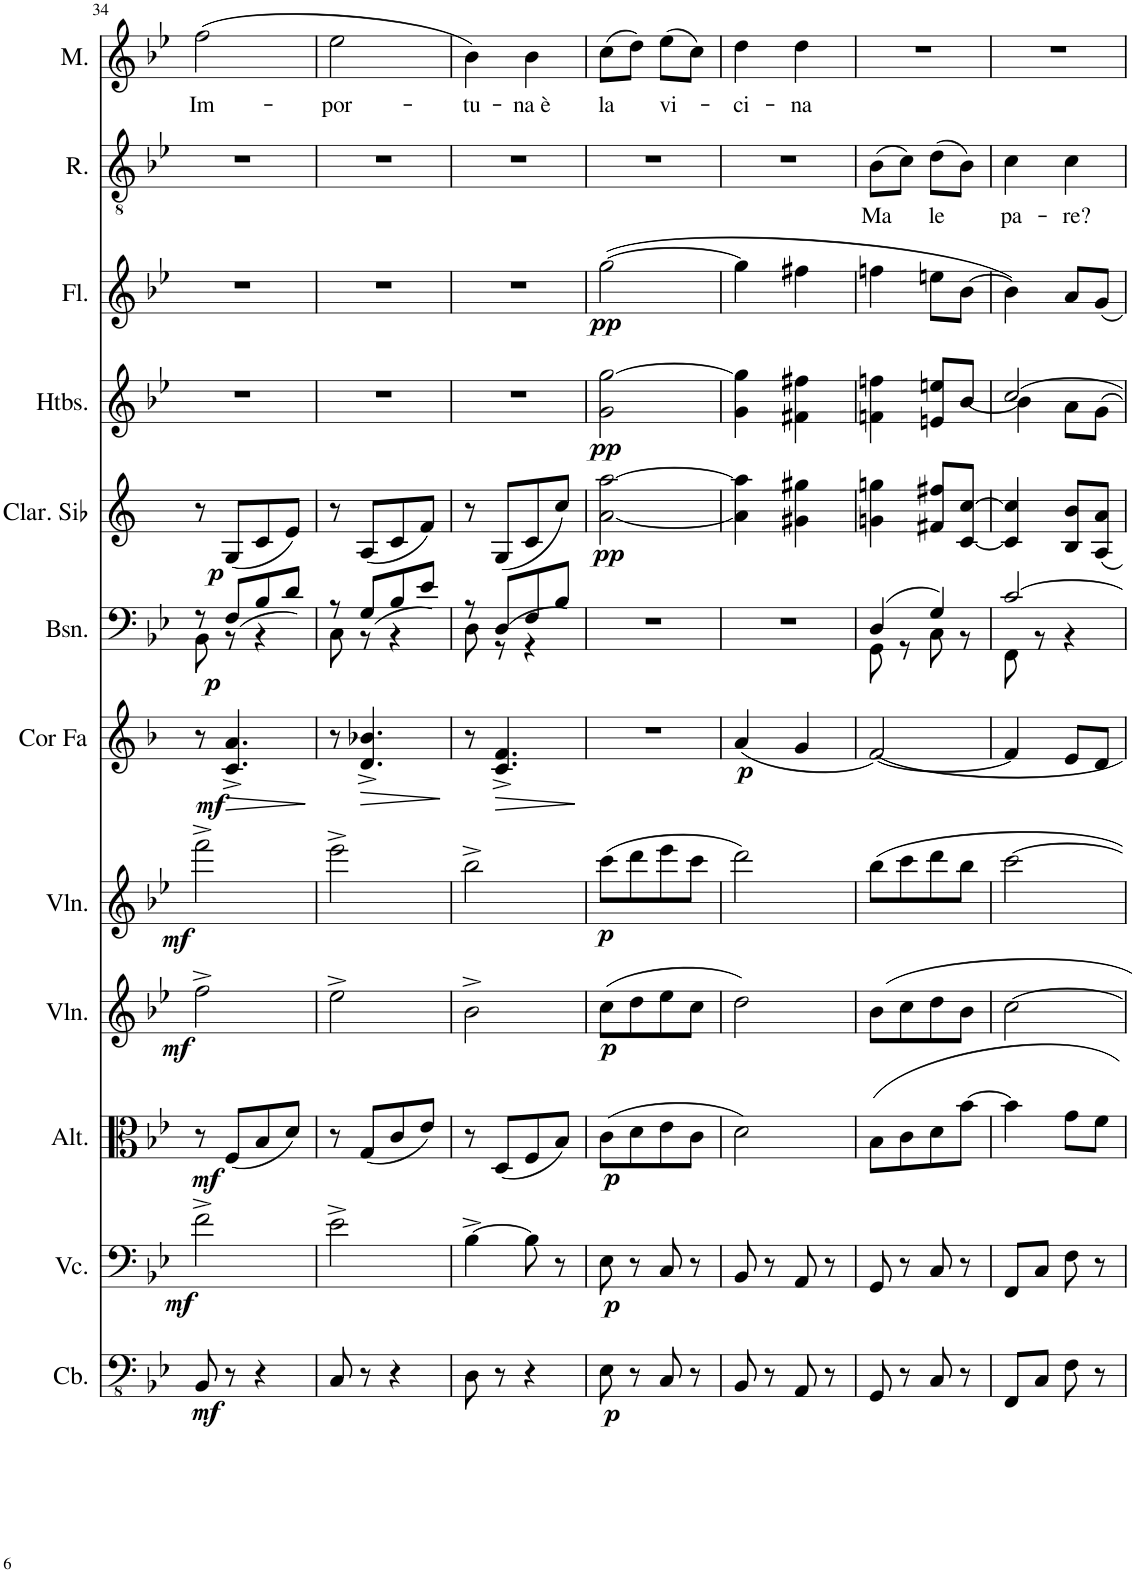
**kern	**dynam	**kern	**dynam	**kern	**dynam	**kern	**dynam	**kern	**dynam	**kern	**dynam	**kern	**dynam	**kern	**dynam	**kern	**dynam	**kern	**dynam	**kern	**text	**kern	**text
*part12	*part12	*part11	*part11	*part10	*part10	*part9	*part9	*part8	*part8	*part7	*part7	*part6	*part6	*part5	*part5	*part4	*part4	*part3	*part3	*part2	*part2	*part1	*part1
*staff12	*staff12	*staff11	*staff11	*staff10	*staff10	*staff9	*staff9	*staff8	*staff8	*staff7	*staff7	*staff6	*staff6	*staff5	*staff5	*staff4	*staff4	*staff3	*staff3	*staff2	*staff2	*staff1	*staff1
*I"Contrebasse	*	*I"Violoncelle	*	*I"Alto	*	*I"Violon	*	*I"Violon	*	*I"Cor en Fa	*	*I"Basson	*	*I"Clarinette en Sib	*	*I"Hautbois	*	*I"Flûte	*	*I"Rodolfo	*	*I"Mimi	*
*I'Cb.	*	*I'Vc.	*	*I'Alt.	*	*I'Vln.	*	*I'Vln.	*	*I'Cor Fa	*	*I'Bsn.	*	*I'Clar. Sib	*	*I'Htbs.	*	*I'Fl.	*	*I'R.	*	*I'M.	*
!!LO:PB:g=z
*clefFv4	*	*clefF4	*	*clefC3	*	*clefG2	*	*clefG2	*	*clefG2	*	*clefF4	*	*clefG2	*	*clefG2	*	*clefG2	*	*clefGv2	*	*clefG2	*
*Trd7c12	*	*	*	*	*	*	*	*	*	*Trd4c7	*	*	*	*Trd1c2	*	*	*	*	*	*	*	*	*
*k[b-e-]	*	*k[b-e-]	*	*k[b-e-]	*	*k[b-e-]	*	*k[b-e-]	*	*k[b-]	*	*k[b-e-]	*	*k[]	*	*k[b-e-]	*	*k[b-e-]	*	*k[b-e-]	*	*k[b-e-]	*
*M2/4	*	*M2/4	*	*M2/4	*	*M2/4	*	*M2/4	*	*M2/4	*	*M2/4	*	*M2/4	*	*M2/4	*	*M2/4	*	*M2/4	*	*M2/4	*
=34	=34	=34	=34	=34	=34	=34	=34	=34	=34	=34	=34	=34	=34	=34	=34	=34	=34	=34	=34	=34	=34	=34	=34
*	*	*	*	*	*	*	*	*	*	*	*	*^	*	*	*	*	*	*	*	*	*	*	*
!	!LO:DY:b	!	!LO:DY:b	!	!LO:DY:b	!	!LO:DY:b	!	!LO:DY:b	!	!LO:DY:b	!	!	!LO:DY:b	!	!LO:DY:b	!	!	!	!	!	!	!	!LO:LY:b
8BBB-/	mf	2f^\	mf	8r	mf	2ff^\	mf	2fff^\	mf	8r	mf	8r	8BB-\	p	8r	p	2r	.	2r	.	2r	.	(2ff\	Im-
!	!	!	!	!	!	!	!	!	!	!	!LO:HP:b	!	!	!	!	!	!	!	!	!	!	!	!	!
8r	.	.	.	(8F/L	.	.	.	.	.	4.c/^ 4.a/^	>	(8F/L	8r	.	(8G/L	.	.	.	.	.	.	.	.	.
4r	.	.	.	8B-/	.	.	.	.	.	.	.	8B-/	4r	.	8c/	.	.	.	.	.	.	.	.	.
.	.	.	.	8d/J)	.	.	.	.	.	.	.	8d/J)	.	.	8e/J)	.	.	.	.	.	.	.	.	.
*	*	*	*	*	*	*	*	*	*	*	*	*v	*v	*	*	*	*	*	*	*	*	*	*	*
.	.	.	.	.	.	.	.	.	.	.	]	.	.	.	.	.	.	.	.	.	.	.	.
=35	=35	=35	=35	=35	=35	=35	=35	=35	=35	=35	=35	=35	=35	=35	=35	=35	=35	=35	=35	=35	=35	=35	=35
*	*	*	*	*	*	*	*	*	*	*	*	*^	*	*	*	*	*	*	*	*	*	*	*
!	!	!	!	!	!	!	!	!	!	!	!	!	!	!	!	!	!	!	!	!	!	!	!	!LO:LY:b
8CC/	.	2e-^\	.	8r	.	2ee-^\	.	2eee-^\	.	8r	.	8r	8C\	.	8r	.	2r	.	2r	.	2r	.	2ee-\	-por-
!	!	!	!	!	!	!	!	!	!	!	!LO:HP:b	!	!	!	!	!	!	!	!	!	!	!	!	!
8r	.	.	.	(8G/L	.	.	.	.	.	4.d/^ 4.b-X/^	>	(8G/L	8r	.	(8A/L	.	.	.	.	.	.	.	.	.
4r	.	.	.	8c/	.	.	.	.	.	.	.	8B-/	4r	.	8c/	.	.	.	.	.	.	.	.	.
.	.	.	.	8e-/J)	.	.	.	.	.	.	.	8e-/J)	.	.	8f/J)	.	.	.	.	.	.	.	.	.
*	*	*	*	*	*	*	*	*	*	*	*	*v	*v	*	*	*	*	*	*	*	*	*	*	*
.	.	.	.	.	.	.	.	.	.	.	]	.	.	.	.	.	.	.	.	.	.	.	.
=36	=36	=36	=36	=36	=36	=36	=36	=36	=36	=36	=36	=36	=36	=36	=36	=36	=36	=36	=36	=36	=36	=36	=36
*	*	*	*	*	*	*	*	*	*	*	*	*^	*	*	*	*	*	*	*	*	*	*	*
!	!	!	!	!	!	!	!	!	!	!	!	!	!	!	!	!	!	!	!	!	!	!	!	!LO:LY:b
8DD\	.	[4B-^\	.	8r	.	2b-^\	.	2bb-^\	.	8r	.	8r	8D\	.	8r	.	2r	.	2r	.	2r	.	4b-\)	-tu-
!	!	!	!	!	!	!	!	!	!	!	!LO:HP:b	!	!	!	!	!	!	!	!	!	!	!	!	!
8r	.	.	.	(8D/L	.	.	.	.	.	4.c/^ 4.f/^	>	(8D/L	8r	.	(8G/L	.	.	.	.	.	.	.	.	.
!	!	!	!	!	!	!	!	!	!	!	!	!	!	!	!	!	!	!	!	!	!	!	!	!LO:LY:b
4r	.	8B-\]	.	8F/	.	.	.	.	.	.	.	8F/	4r	.	8c/	.	.	.	.	.	.	.	4b-\	-na è
.	.	8r	.	8B-/J)	.	.	.	.	.	.	.	8B-/J)	.	.	8cc/J)	.	.	.	.	.	.	.	.	.
*	*	*	*	*	*	*	*	*	*	*	*	*v	*v	*	*	*	*	*	*	*	*	*	*	*
.	.	.	.	.	.	.	.	.	.	.	]	.	.	.	.	.	.	.	.	.	.	.	.
=37	=37	=37	=37	=37	=37	=37	=37	=37	=37	=37	=37	=37	=37	=37	=37	=37	=37	=37	=37	=37	=37	=37	=37
!	!LO:DY:b	!	!LO:DY:b	!	!LO:DY:b	!	!LO:DY:b	!	!LO:DY:b	!	!	!	!	!	!LO:DY:b	!	!LO:DY:b	!	!LO:DY:b	!	!	!	!LO:LY:b
8EE-\	p	8E-\	p	(8c\L	p	(8cc\L	p	(8ccc\L	p	2r	.	2r	.	[2a\ [2aa\	pp	2g\ [2gg\	pp	([2gg\	pp	2r	.	(8cc\L	la
8r	.	8r	.	8d\	.	8dd\	.	8ddd\	.	.	.	.	.	.	.	.	.	.	.	.	.	8dd\J)	.
!	!	!	!	!	!	!	!	!	!	!	!	!	!	!	!	!	!	!	!	!	!	!	!LO:LY:b
8CC/	.	8C/	.	8e-\	.	8ee-\	.	8eee-\	.	.	.	.	.	.	.	.	.	.	.	.	.	(8ee-\L	vi-
8r	.	8r	.	8c\J	.	8cc\J	.	8ccc\J	.	.	.	.	.	.	.	.	.	.	.	.	.	8cc\J)	.
=38	=38	=38	=38	=38	=38	=38	=38	=38	=38	=38	=38	=38	=38	=38	=38	=38	=38	=38	=38	=38	=38	=38	=38
!	!	!	!	!	!	!	!	!	!	!	!LO:DY:b	!	!	!	!	!	!	!	!	!	!	!	!LO:LY:b
8BBB-/	.	8BB-/	.	2d\)	.	2dd\)	.	2ddd\)	.	(4a/	p	2r	.	4a\] 4aa\]	.	4g\ 4gg\]	.	4gg\]	.	2r	.	4dd\	-ci-
8r	.	8r	.	.	.	.	.	.	.	.	.	.	.	.	.	.	.	.	.	.	.	.	.
!	!	!	!	!	!	!	!	!	!	!	!	!	!	!	!	!	!	!	!	!	!	!	!LO:LY:b
8AAA/	.	8AA/	.	.	.	.	.	.	.	4g/	.	.	.	4g#X\ 4gg#X\	.	4f#X\ 4ff#X\	.	4ff#X\	.	.	.	4dd\	-na
8r	.	8r	.	.	.	.	.	.	.	.	.	.	.	.	.	.	.	.	.	.	.	.	.
=39	=39	=39	=39	=39	=39	=39	=39	=39	=39	=39	=39	=39	=39	=39	=39	=39	=39	=39	=39	=39	=39	=39	=39
*	*	*	*	*	*	*	*	*	*	*	*	*^	*	*	*	*	*	*	*	*	*	*	*
!	!	!	!	!	!	!	!	!	!	!	!	!	!	!	!	!	!	!	!	!	!	!LO:LY:b	!	!
8GGG/	.	8GG/	.	8B-\L	.	8b-\L	.	8bb-\L	.	[2f/)	.	(4D/	8GG\	.	4gn\ 4ggn\	.	4fn\ 4ffn\	.	4ffn\	.	(8B-\L	Ma	2r	.
8r	.	8r	.	8c\	.	8cc\	.	8ccc\	.	.	.	.	8r	.	.	.	.	.	.	.	8c\J)	.	.	.
!	!	!	!	!	!	!	!	!	!	!	!	!	!	!	!	!	!	!	!	!	!	!LO:LY:b	!	!
8CC/	.	8C/	.	8d\	.	8dd\	.	8ddd\	.	.	.	4G/)	8C\	.	8f#X/ 8ff#X/L	.	8en/ 8een/L	.	8een\L	.	(8d\L	le	.	.
8r	.	8r	.	[8b-\J	.	8b-\J	.	8bb-\J	.	.	.	.	8r	.	[8c/ [8cc/J	.	[8b-/J	.	[8b-\J	.	8B-\J)	.	.	.
=40	=40	=40	=40	=40	=40	=40	=40	=40	=40	=40	=40	=40	=40	=40	=40	=40	=40	=40	=40	=40	=40	=40	=40	=40
*	*	*	*	*	*	*	*	*	*	*	*	*	*	*	*	*	*^	*	*	*	*	*	*	*
!	!	!	!	!	!	!	!	!	!	!	!	!	!	!	!	!	!	!	!	!	!	!	!LO:LY:b	!	!
8FFF/L	.	8FF/L	.	4b-\]	.	[2cc\	.	[2ccc\	.	4f/]	.	[2c/	8FF\	.	4c/] 4cc/]	.	4b-\]	[2cc/	.	4b-\])	.	4c\	pa-	2r	.
8CC/J	.	8C/J	.	.	.	.	.	.	.	.	.	.	8r	.	.	.	.	.	.	.	.	.	.	.	.
!	!	!	!	!	!	!	!	!	!	!	!	!	!	!	!	!	!	!	!	!	!	!	!LO:LY:b	!	!
8FF\	.	8F\	.	8g\L	.	.	.	.	.	8e/L	.	.	4r	.	8B/ 8b/L	.	8a\L	.	.	8a/L	.	4c\	-re?	.	.
8r	.	8r	.	8f\J	.	.	.	.	.	8d/J	.	.	.	.	8A/ 8a/J	.	8g\J	.	.	8g/J	.	.	.	.	.
*	*	*	*	*	*	*	*	*	*	*	*	*v	*v	*	*	*	*v	*v	*	*	*	*	*	*	*
=	=	=	=	=	=	=	=	=	=	=	=	=	=	=	=	=	=	=	=	=	=	=	=
*-	*-	*-	*-	*-	*-	*-	*-	*-	*-	*-	*-	*-	*-	*-	*-	*-	*-	*-	*-	*-	*-	*-	*-
